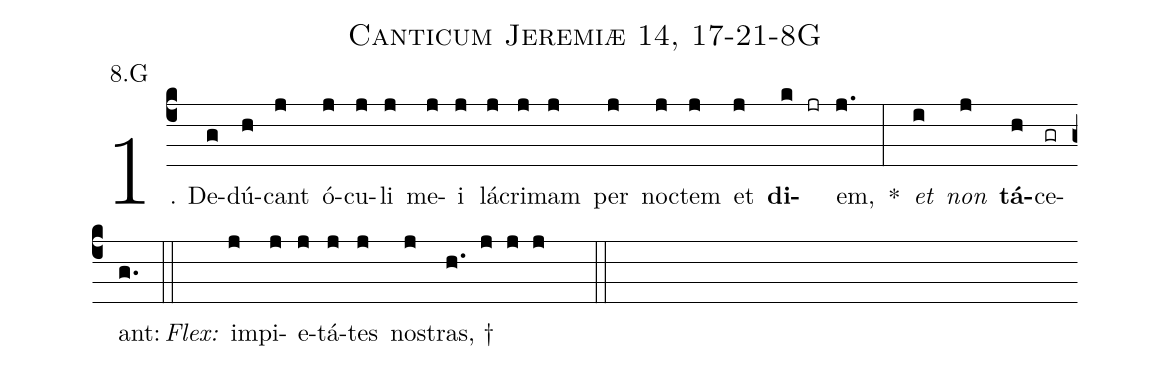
name: Canticum Jeremiæ 14, 17-21-8G;
annotation: 8.G;
%%
(c4)1. De(g)dú(h)cant(j) ó(j)cu(j)li(j) me(j)i(j) lá(j)cri(j)mam(j) per(j) noc(j)tem(j) et(j) <b>di</b>(k jr)em,(j.) *(:) <i>et</i>(i) <i>non</i>(j) <b>tá</b>(h)ce(gr)ant:(g.) (::)
<i>Flex:</i>()  im(j)pi(j)e(j)tá(j)tes(j) nos(j)tras, †(h. j j j  ::)
